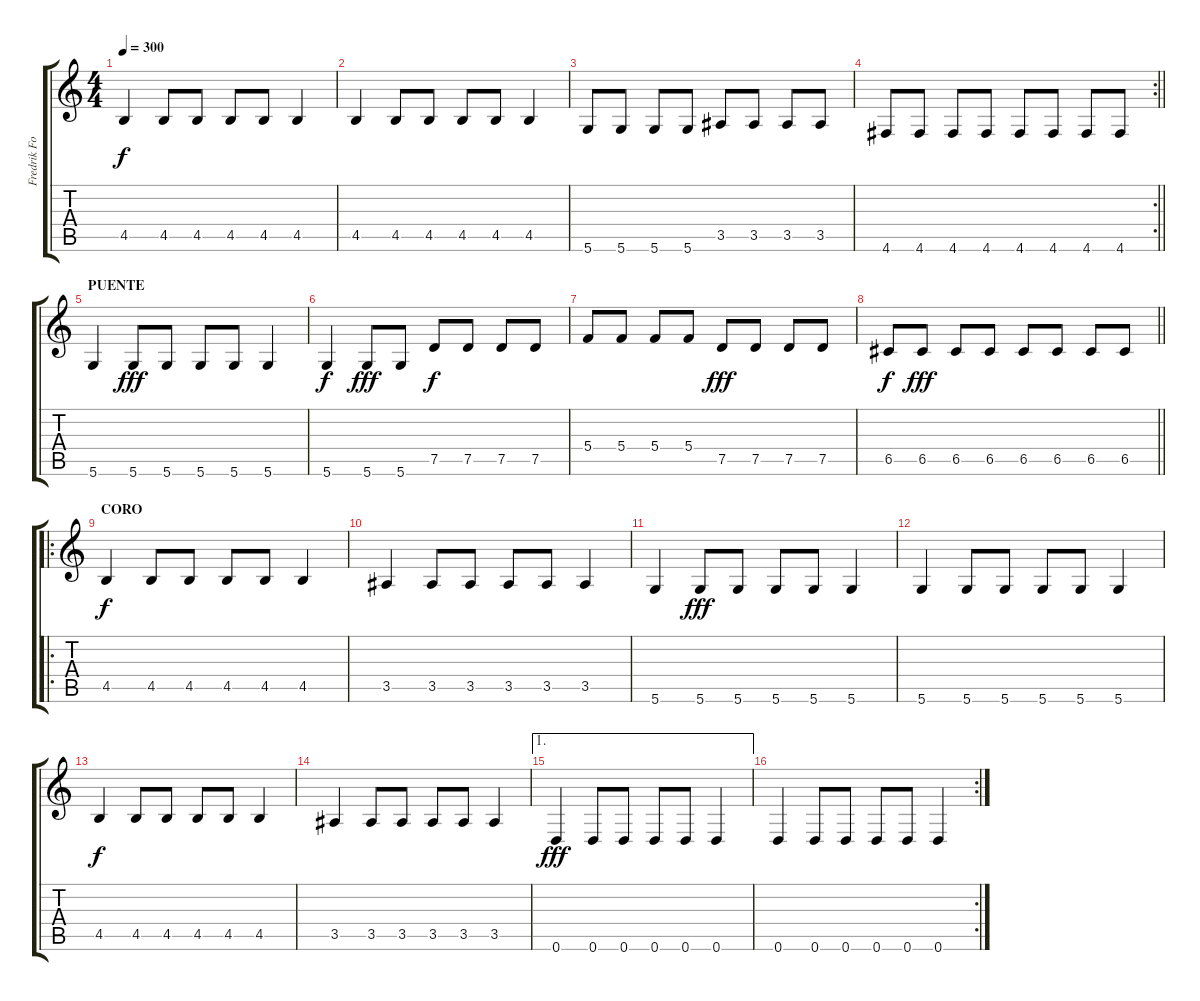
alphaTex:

\track ("Fredrik Folkare" "Fredrik Fo") {instrument overdrivenguitar}
\staff {score tabs}
\tuning (D4 A3 F3 C3 G2 D2) {hide}
\ts (4 4)
\tempo 300
\clef g2
\ks c
4.5.4{dy f} 4.5.8 4.5.8 4.5.8 4.5.8 4.5.4 |
4.5.4 4.5.8 4.5.8 4.5.8 4.5.8 4.5.4 |
5.6.8 5.6.8 5.6.8 5.6.8 3.5.8 3.5.8 3.5.8 3.5.8 |
\rc 2
\barLineRight lightlight
4.6.8 4.6.8 4.6.8 4.6.8 4.6.8 4.6.8 4.6.8 4.6.8 |
\section ("" "PUENTE")
5.6.4 5.6.8{dy fff} 5.6.8 5.6.8 5.6.8 5.6.4 |
5.6.4{dy f} 5.6.8{dy fff} 5.6.8 7.5.8{dy f} 7.5.8 7.5.8 7.5.8 |
5.4.8 5.4.8 5.4.8 5.4.8 7.5.8{dy fff} 7.5.8 7.5.8 7.5.8 |
\barLineRight lightlight
6.5.8{dy f} 6.5.8{dy fff} 6.5.8 6.5.8 6.5.8 6.5.8 6.5.8 6.5.8 |
\ro
\section ("" "CORO")
4.5.4{dy f} 4.5.8 4.5.8 4.5.8 4.5.8 4.5.4 |
3.5.4 3.5.8 3.5.8 3.5.8 3.5.8 3.5.4 |
5.6.4 5.6.8{dy fff} 5.6.8 5.6.8 5.6.8 5.6.4 |
5.6.4 5.6.8 5.6.8 5.6.8 5.6.8 5.6.4 |
4.5.4{dy f} 4.5.8 4.5.8 4.5.8 4.5.8 4.5.4 |
3.5.4 3.5.8 3.5.8 3.5.8 3.5.8 3.5.4 |
\ae 1
0.6.4{dy fff} 0.6.8 0.6.8 0.6.8 0.6.8 0.6.4 |
\rc 2
0.6.4 0.6.8 0.6.8 0.6.8 0.6.8 0.6.4
